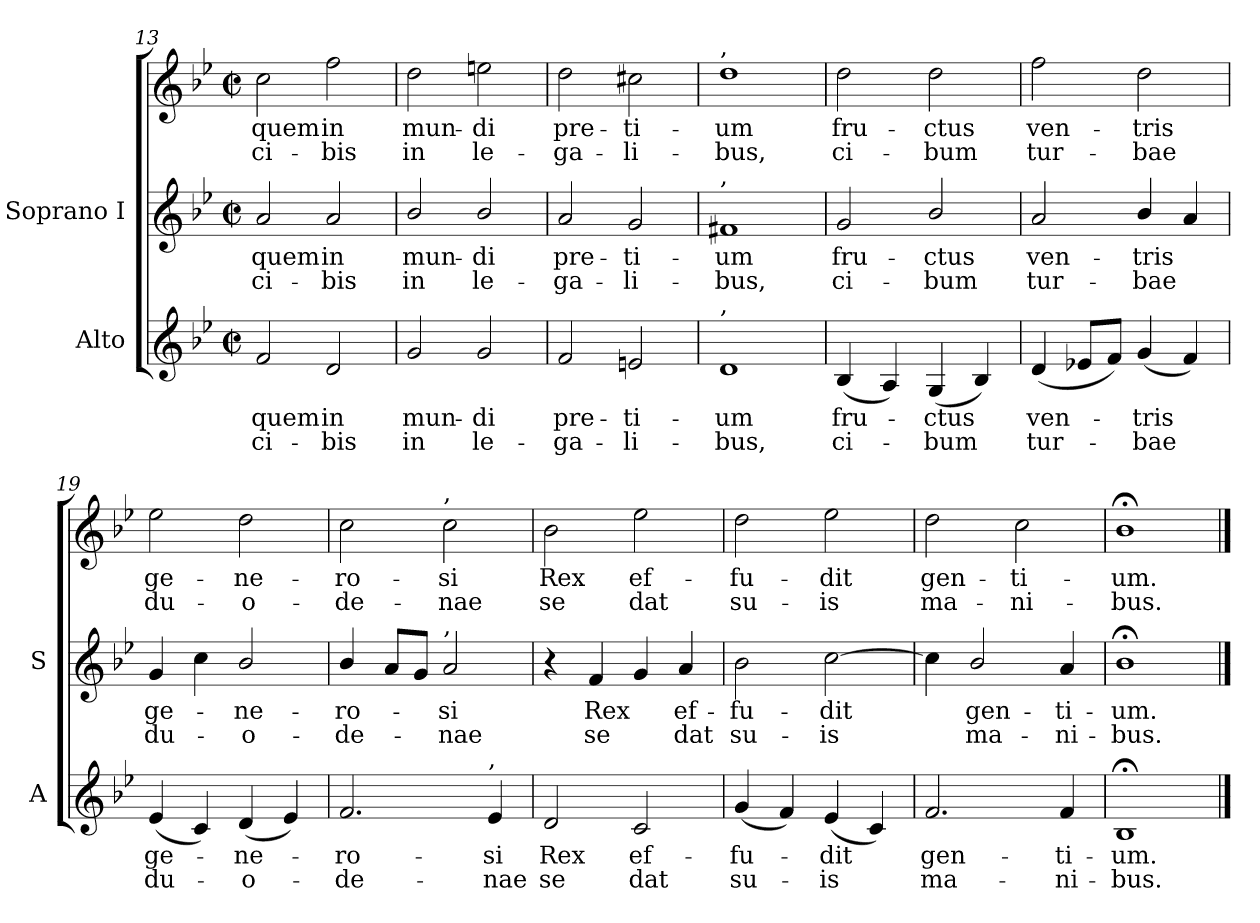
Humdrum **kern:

**kern	**text	**text	**kern	**text	**text	**kern	**text	**text
*part2	*part2	*part2	*part1	*part1	*part1	*part1	*part1	*part1
*staff3	*staff3	*staff3	*staff2	*staff2	*staff2	*staff1	*staff1	*staff1
*I"Alto	*	*	*I"Soprano I	*	*	*	*	*
*I'A	*	*	*I'S	*	*	*	*	*
*clefG2	*	*	*clefG2	*	*	*clefG2	*	*
*k[b-e-]	*	*	*k[b-e-]	*	*	*k[b-e-]	*	*
*B-:	*	*	*B-:	*	*	*B-:	*	*
*M2/2	*	*	*M2/2	*	*	*M2/2	*	*
*met(c|)	*	*	*met(c|)	*	*	*met(c|)	*	*
=13	=13	=13	=13	=13	=13	=13	=13	=13
!	!LO:LY:b	!LO:LY:b	!	!LO:LY:b	!LO:LY:b	!	!LO:LY:b	!LO:LY:b
2f	quem	ci-	2a	quem	ci-	2cc	quem	ci-
!	!LO:LY:b	!LO:LY:b	!	!LO:LY:b	!LO:LY:b	!	!LO:LY:b	!LO:LY:b
2d	-in	bis	2a	-in	bis	2ff	-in	bis
=14	=14	=14	=14	=14	=14	=14	=14	=14
!	!LO:LY:b	!LO:LY:b	!	!LO:LY:b	!LO:LY:b	!	!LO:LY:b	!LO:LY:b
2g	mun-	-in	2b-/	-mun-	-in	2dd	mun-	-in
!	!LO:LY:b	!LO:LY:b	!	!LO:LY:b	!LO:LY:b	!	!LO:LY:b	!LO:LY:b
2g	di	le-	2b-/	di	le-	2een	di	le-
=15	=15	=15	=15	=15	=15	=15	=15	=15
!	!LO:LY:b	!LO:LY:b	!	!LO:LY:b	!LO:LY:b	!	!LO:LY:b	!LO:LY:b
2f	-pre-	-ga-	2a	-pre-	-ga-	2dd	-pre-	-ga-
!	!LO:LY:b	!LO:LY:b	!	!LO:LY:b	!LO:LY:b	!	!LO:LY:b	!LO:LY:b
2en	-ti-	-li-	2g	-ti-	-li-	2cc#X	-ti-	-li-
=16	=16	=16	=16	=16	=16	=16	=16	=16
!	!	!	!	!	!	!LO:TX:a:t=,	!	!
!	!	!	!LO:TX:a:t=,	!	!	!	!	!
!LO:TX:a:t=,	!	!	!	!	!	!	!	!
!	!LO:LY:b	!LO:LY:b	!	!LO:LY:b	!LO:LY:b	!	!LO:LY:b	!LO:LY:b
1d	-um	bus,	1f#X	um	bus,	1dd	-um	bus,
!!LO:LB:g=z
=17	=17	=17	=17	=17	=17	=17	=17	=17
!	!LO:LY:b	!LO:LY:b	!	!LO:LY:b	!LO:LY:b	!	!LO:LY:b	!LO:LY:b
(<4B-	fru-	ci-	2g	fru-	-ci-	2dd	fru-	-ci-
4A)	.	.	.	.	.	.	.	.
!	!LO:LY:b	!LO:LY:b	!	!LO:LY:b	!LO:LY:b	!	!LO:LY:b	!LO:LY:b
(<4G	ctus	bum	2b-/	-ctus	bum	2dd	-ctus	bum
4B-)	.	.	.	.	.	.	.	.
=18	=18	=18	=18	=18	=18	=18	=18	=18
!	!LO:LY:b	!LO:LY:b	!	!LO:LY:b	!LO:LY:b	!	!LO:LY:b	!LO:LY:b
(<4d	ven-	tur-	2a	ven-	-tur-	2ff	ven-	-tur-
8e-XL	.	.	.	.	.	.	.	.
8fJ)	.	.	.	.	.	.	.	.
!	!LO:LY:b	!LO:LY:b	!	!LO:LY:b	!LO:LY:b	!	!LO:LY:b	!LO:LY:b
(<4g	tris	bae	4b-/	-tris	bae	2dd	-tris	bae
4f)	.	.	4a	.	.	.	.	.
=19	=19	=19	=19	=19	=19	=19	=19	=19
!	!LO:LY:b	!LO:LY:b	!	!LO:LY:b	!LO:LY:b	!	!LO:LY:b	!LO:LY:b
(<4e-	ge-	du-	4g	-ge-	du-	2ee-	ge-	-du-
4c)	.	.	4cc	.	.	.	.	.
!	!LO:LY:b	!LO:LY:b	!	!LO:LY:b	!LO:LY:b	!	!LO:LY:b	!LO:LY:b
(<4d	ne-	o-	2b-/	ne-	-o-	2dd	-ne-	-o-
4e-)	.	.	.	.	.	.	.	.
=20	=20	=20	=20	=20	=20	=20	=20	=20
!	!LO:LY:b	!LO:LY:b	!	!LO:LY:b	!LO:LY:b	!	!LO:LY:b	!LO:LY:b
2.f	ro-	-de-	4b-/	ro-	de-	2cc	-ro-	-de-
.	.	.	8aL	.	.	.	.	.
.	.	.	8gJ	.	.	.	.	.
!	!	!	!	!	!	!LO:TX:a:t=,	!	!
!	!	!	!LO:TX:a:t=,	!	!	!	!	!
!	!	!	!	!LO:LY:b	!LO:LY:b	!	!LO:LY:b	!LO:LY:b
.	.	.	2a	si	nae	2cc	-si	nae
!LO:TX:a:t=,	!	!	!	!	!	!	!	!
!	!LO:LY:b	!LO:LY:b	!	!	!	!	!	!
4e-	-si	nae	.	.	.	.	.	.
=21	=21	=21	=21	=21	=21	=21	=21	=21
!	!LO:LY:b	!LO:LY:b	!	!	!	!	!LO:LY:b	!LO:LY:b
2d	Rex	se	4r	.	.	2b-	Rex	se
!	!	!	!	!LO:LY:b	!LO:LY:b	!	!	!
.	.	.	4f	Rex	se	.	.	.
!	!LO:LY:b	!LO:LY:b	!	!	!	!	!LO:LY:b	!LO:LY:b
2c	ef-	-dat	4g	.	.	2ee-	ef-	-dat
!	!	!	!	!LO:LY:b	!LO:LY:b	!	!	!
.	.	.	4a	ef-	-dat	.	.	.
=22	=22	=22	=22	=22	=22	=22	=22	=22
!	!LO:LY:b	!LO:LY:b	!	!LO:LY:b	!LO:LY:b	!	!LO:LY:b	!LO:LY:b
(<4g	fu-	su-	2b-	fu-	-su-	2dd	fu-	-su-
4f)	.	.	.	.	.	.	.	.
!	!LO:LY:b	!LO:LY:b	!	!LO:LY:b	!LO:LY:b	!	!LO:LY:b	!LO:LY:b
(<4e-	dit	is	[2cc	-dit	is	2ee-	-dit	is
4c)	.	.	.	.	.	.	.	.
=23	=23	=23	=23	=23	=23	=23	=23	=23
!	!LO:LY:b	!LO:LY:b	!	!	!	!	!LO:LY:b	!LO:LY:b
2.f	gen-	-ma-	4cc]	.	.	2dd	gen-	-ma-
!	!	!	!	!LO:LY:b	!LO:LY:b	!	!	!
.	.	.	2b-/	-gen-	-ma-	.	.	.
!	!	!	!	!	!	!	!LO:LY:b	!LO:LY:b
.	.	.	.	.	.	2cc	-ti-	-ni-
!	!LO:LY:b	!LO:LY:b	!	!LO:LY:b	!LO:LY:b	!	!	!
4f	-ti-	-ni-	4a	-ti-	-ni-	.	.	.
=24	=24	=24	=24	=24	=24	=24	=24	=24
!	!LO:LY:b	!LO:LY:b	!	!LO:LY:b	!LO:LY:b	!	!LO:LY:b	!LO:LY:b
1B-;<	-um.	bus.	1b-;<	um.	bus.	1b-;<	-um.	bus.
==	==	==	==	==	==	==	==	==
*-	*-	*-	*-	*-	*-	*-	*-	*-
